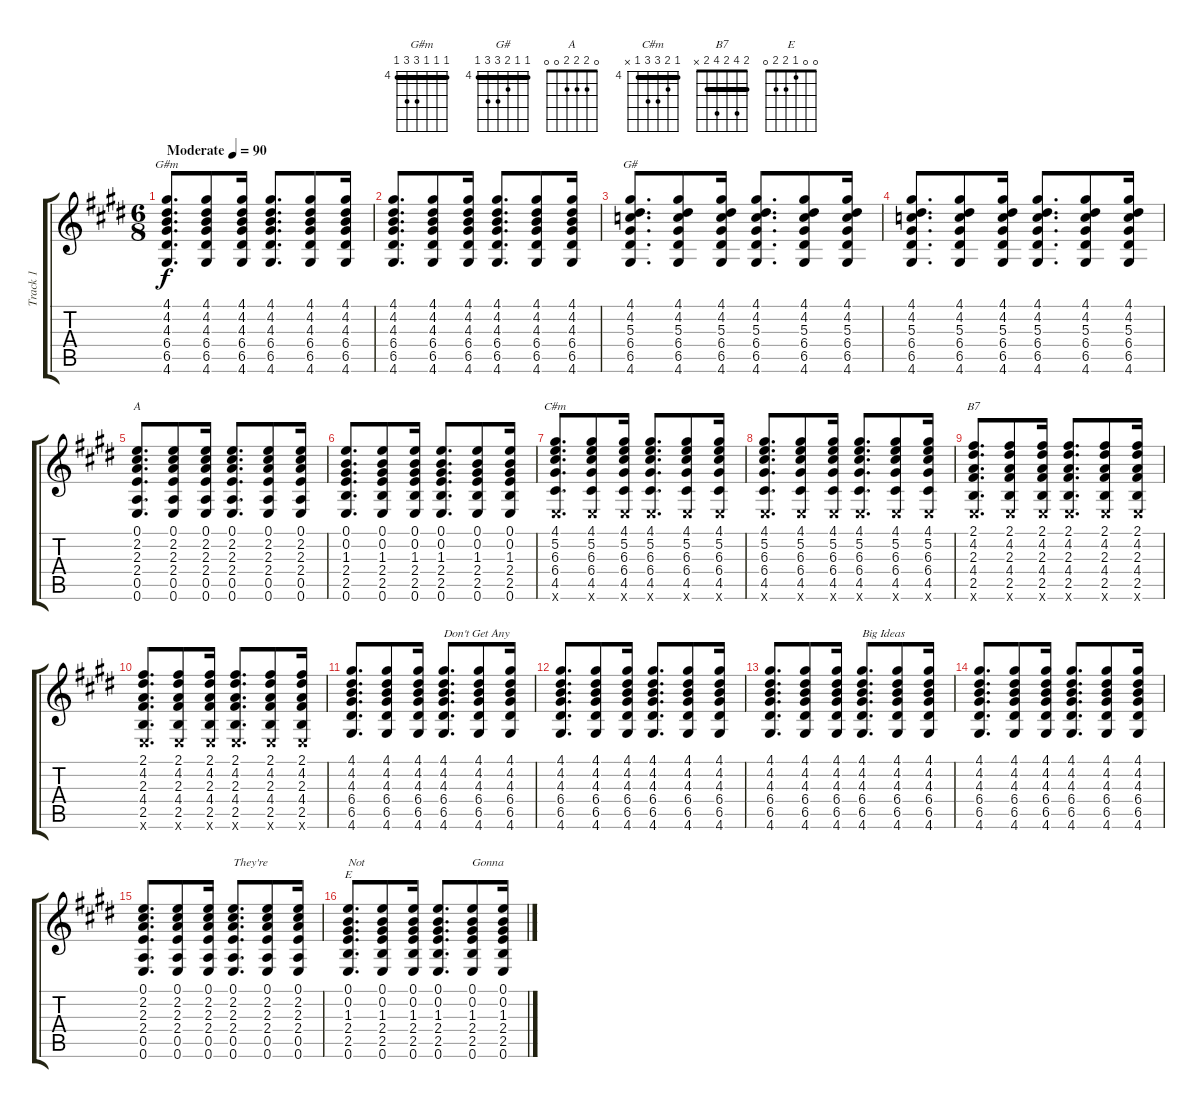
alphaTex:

\track ("Track 1" "Track 1") {instrument acousticguitarsteel}
\staff {score tabs}
\tuning (E4 B3 G3 D3 A2 E2) {hide}
\chord ("G#m" 4 4 4 6 6 4) {firstfret 4 barre 4}
\chord ("G#" 4 4 5 6 6 4) {firstfret 4 barre 4}
\chord ("A" 0 2 2 2 0 0)
\chord ("C#m" 4 5 6 6 4 x) {firstfret 4 barre 4}
\chord ("B7" 2 4 2 4 2 x) {barre 2}
\chord ("E" 0 0 1 2 2 0)
\ts (6 8)
\tempo (90 "Moderate")
\clef g2
\ks e
(4.1 4.2 4.3 6.4 6.5 4.6).8{d ch "G#m" dy f instrument acousticguitarsteel} (4.1 4.2 4.3 6.4 6.5 4.6).8 (4.1 4.2 4.3 6.4 6.5 4.6).16 (4.1 4.2 4.3 6.4 6.5 4.6).8{d} (4.1 4.2 4.3 6.4 6.5 4.6).8 (4.1 4.2 4.3 6.4 6.5 4.6).16 |
(4.1 4.2 4.3 6.4 6.5 4.6).8{d} (4.1 4.2 4.3 6.4 6.5 4.6).8 (4.1 4.2 4.3 6.4 6.5 4.6).16 (4.1 4.2 4.3 6.4 6.5 4.6).8{d} (4.1 4.2 4.3 6.4 6.5 4.6).8 (4.1 4.2 4.3 6.4 6.5 4.6).16 |
(4.1 4.2 5.3 6.4 6.5 4.6).8{d ch "G#"} (4.1 4.2 5.3 6.4 6.5 4.6).8 (4.1 4.2 5.3 6.4 6.5 4.6).16 (4.1 4.2 5.3 6.4 6.5 4.6).8{d} (4.1 4.2 5.3 6.4 6.5 4.6).8 (4.1 4.2 5.3 6.4 6.5 4.6).16 |
(4.1 4.2 5.3 6.4 6.5 4.6).8{d} (4.1 4.2 5.3 6.4 6.5 4.6).8 (4.1 4.2 5.3 6.4 6.5 4.6).16 (4.1 4.2 5.3 6.4 6.5 4.6).8{d} (4.1 4.2 5.3 6.4 6.5 4.6).8 (4.1 4.2 5.3 6.4 6.5 4.6).16 |
(0.1 2.2 2.3 2.4 0.5 0.6).8{d ch "A"} (0.1 2.2 2.3 2.4 0.5 0.6).8 (0.1 2.2 2.3 2.4 0.5 0.6).16 (0.1 2.2 2.3 2.4 0.5 0.6).8{d} (0.1 2.2 2.3 2.4 0.5 0.6).8 (0.1 2.2 2.3 2.4 0.5 0.6).16 |
(0.1 0.2 1.3 2.4 2.5 0.6).8{d} (0.1 0.2 1.3 2.4 2.5 0.6).8 (0.1 0.2 1.3 2.4 2.5 0.6).16 (0.1 0.2 1.3 2.4 2.5 0.6).8{d} (0.1 0.2 1.3 2.4 2.5 0.6).8 (0.1 0.2 1.3 2.4 2.5 0.6).16 |
(4.1 5.2 6.3 6.4 4.5 0.6{x}).8{d ch "C#m"} (4.1 5.2 6.3 6.4 4.5 0.6{x}).8 (4.1 5.2 6.3 6.4 4.5 0.6{x}).16 (4.1 5.2 6.3 6.4 4.5 0.6{x}).8{d} (4.1 5.2 6.3 6.4 4.5 0.6{x}).8 (4.1 5.2 6.3 6.4 4.5 0.6{x}).16 |
(4.1 5.2 6.3 6.4 4.5 0.6{x}).8{d} (4.1 5.2 6.3 6.4 4.5 0.6{x}).8 (4.1 5.2 6.3 6.4 4.5 0.6{x}).16 (4.1 5.2 6.3 6.4 4.5 0.6{x}).8{d} (4.1 5.2 6.3 6.4 4.5 0.6{x}).8 (4.1 5.2 6.3 6.4 4.5 0.6{x}).16 |
(2.1 4.2 2.3 4.4 2.5 0.6{x}).8{d ch "B7"} (2.1 4.2 2.3 4.4 2.5 0.6{x}).8 (2.1 4.2 2.3 4.4 2.5 0.6{x}).16 (2.1 4.2 2.3 4.4 2.5 0.6{x}).8{d} (2.1 4.2 2.3 4.4 2.5 0.6{x}).8 (2.1 4.2 2.3 4.4 2.5 0.6{x}).16 |
(2.1 4.2 2.3 4.4 2.5 0.6{x}).8{d} (2.1 4.2 2.3 4.4 2.5 0.6{x}).8 (2.1 4.2 2.3 4.4 2.5 0.6{x}).16 (2.1 4.2 2.3 4.4 2.5 0.6{x}).8{d} (2.1 4.2 2.3 4.4 2.5 0.6{x}).8 (2.1 4.2 2.3 4.4 2.5 0.6{x}).16 |
(4.1 4.2 4.3 6.4 6.5 4.6).8{d} (4.1 4.2 4.3 6.4 6.5 4.6).8 (4.1 4.2 4.3 6.4 6.5 4.6).16 (4.1 4.2 4.3 6.4 6.5 4.6).8{d txt "Don't Get Any"} (4.1 4.2 4.3 6.4 6.5 4.6).8 (4.1 4.2 4.3 6.4 6.5 4.6).16 |
(4.1 4.2 4.3 6.4 6.5 4.6).8{d} (4.1 4.2 4.3 6.4 6.5 4.6).8 (4.1 4.2 4.3 6.4 6.5 4.6).16 (4.1 4.2 4.3 6.4 6.5 4.6).8{d} (4.1 4.2 4.3 6.4 6.5 4.6).8 (4.1 4.2 4.3 6.4 6.5 4.6).16 |
(4.1 4.2 4.3 6.4 6.5 4.6).8{d} (4.1 4.2 4.3 6.4 6.5 4.6).8 (4.1 4.2 4.3 6.4 6.5 4.6).16 (4.1 4.2 4.3 6.4 6.5 4.6).8{d txt "Big Ideas"} (4.1 4.2 4.3 6.4 6.5 4.6).8 (4.1 4.2 4.3 6.4 6.5 4.6).16 |
(4.1 4.2 4.3 6.4 6.5 4.6).8{d} (4.1 4.2 4.3 6.4 6.5 4.6).8 (4.1 4.2 4.3 6.4 6.5 4.6).16 (4.1 4.2 4.3 6.4 6.5 4.6).8{d} (4.1 4.2 4.3 6.4 6.5 4.6).8 (4.1 4.2 4.3 6.4 6.5 4.6).16 |
(0.1 2.2 2.3 2.4 0.5 0.6).8{d} (0.1 2.2 2.3 2.4 0.5 0.6).8 (0.1 2.2 2.3 2.4 0.5 0.6).16 (0.1 2.2 2.3 2.4 0.5 0.6).8{d txt "They're"} (0.1 2.2 2.3 2.4 0.5 0.6).8 (0.1 2.2 2.3 2.4 0.5 0.6).16 |
(0.1 0.2 1.3 2.4 2.5 0.6).8{d ch "E" txt "Not"} (0.1 0.2 1.3 2.4 2.5 0.6).8 (0.1 0.2 1.3 2.4 2.5 0.6).16 (0.1 0.2 1.3 2.4 2.5 0.6).8{d} (0.1 0.2 1.3 2.4 2.5 0.6).8{txt "Gonna"} (0.1 0.2 1.3 2.4 2.5 0.6).16
